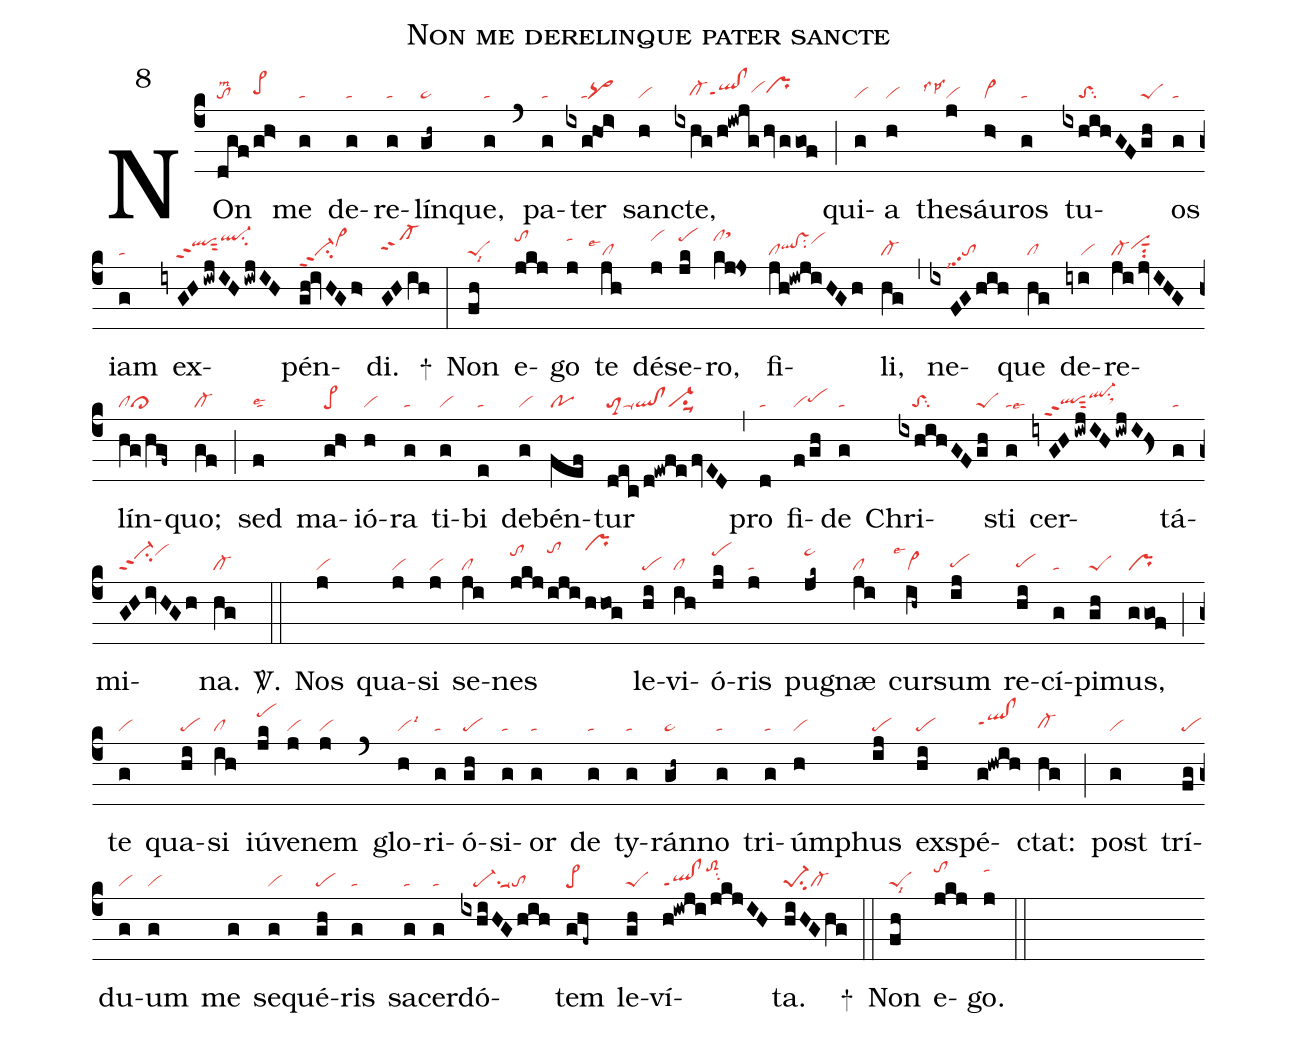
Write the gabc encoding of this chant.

name: Non me derelinque pater sancte;
mode: 8;
nabc-lines: 1;
%%
(c4)
NOn(dgf/|tolsm2|gh>|pe>hh) me(g|ta) de(g|ta)re(g|ta)lín(gh~|ta>)que,(g|ta) (`)
pa(g|ta)ter(ixg!hoi>|////tapq>) sanc(h|vi)te,(ixhg/h!iwjg/hv/ggof|////cl-hgqlhg!clhgppt1vihhprhh) (;)
qui(g|vi)a(h|vi) the(j|``````vilss1lsp1)sáu(h>|vi>)ros(g|ta) tu(ixhihGF|////toSsu2|gh|peS)os(g|ta) iam(g|ta) ex(iyGHiwjIHiwjIH|////qlhippt2sut2ql-hksu2)pén(gh!ivHGh>|vi-ppt2su2vi>hi)di.(GHih|cl-hhppt2) +(:)
Non(fh|peSlsi8) e(jkj|tohk)go(j|tahk) te(jh|```cllse1) dé(j|vihk)se(jk|pehk)ro,(kj!Js|clhksthm) fi(jh!iwjiHGh|clqlhh!vshhsu2vihj)li,(hg|cl-) (,)
ne(ixFGhih|////topp2lsi7)que(hg|cl) de(iyi|////vi)re(jijvIHG|cl-vihhsut1su2)lín(hg/hgf~|clcl>)quo;(gf|cl-) (;)
sed(f|talse2) ma(gh>|pe>)ió(h|vi)ra(g|ta) ti(g|vi)bi(e|ta) de(g|vi)bén(fef|po)tur(dec/d!ewfe/fvED|toM3ta-ql!clvi-su1suu1) (,)
pro(d|ta) fi(f/gh|vipehh)de(g|ta) Chri(ixhihGF|///toSsu2|gh|peS)sti(g|talse6) cer(iyGHiwjIHiwjI!Hs<|///qlhgppt2sut2ql-hisu1sux1)tá(g|ta)mi(GHivHGh|vi-hjppt2su2vihk)na.(hg|cl-) <sp>V/</sp>.(::)
Nos(j|vi) qua(j|vi)si(j|vi) se(ji|cl)nes(jkj/|tohk|iji/|tohl|hhog|prhm) le(hi|pe)vi(ih|cl)ó(jk|pehk)ris(j|ta) pu(jk~|ta>hk)gnæ(ji|cl) cur(ih~|```vi>lse1)sum(ij|pehg) re(hi|pehg)cí(g|ta)pi(gh|peS)mus,(ggof|pr) (;)
te(g|vi) qua(hi|pe)si(ih|cl) iú(jk|pehk)ven(j|vi)em(j|vi) (`)
glo(h|vilsi3)ri(g|ta)ó(gh|pe)si(g|ta)or(g|ta) de(g|ta) ty(g|ta)rán(gh~|ta>)no(g|ta) tri(g|ta)úm(h|vi)phus(ij|pe) ex(hi|pe)spé(g!hwih|qlhh!clhhppt1)ctat:(hg|cl-hg) (;)
post(g|vi) trí(fg|pe)du(g|vi)um(g|vi) me(g) se(g|vi)qué(gh|pe)ris(g|ta) sa(g|ta)cer(g|ta)dó(ixhiHGhih|///pe-su1suu1to)tem(ghf~|pe>) le(gh|peS)ví(h!iwji/jkjIH|ql!clppt1toS2hksu2)ta.(hiHGhg|pe-1su2cl-) +(::)
Non(fh|peSlsi8) e(jkj|tohk)go.(j|tahk) (::)
